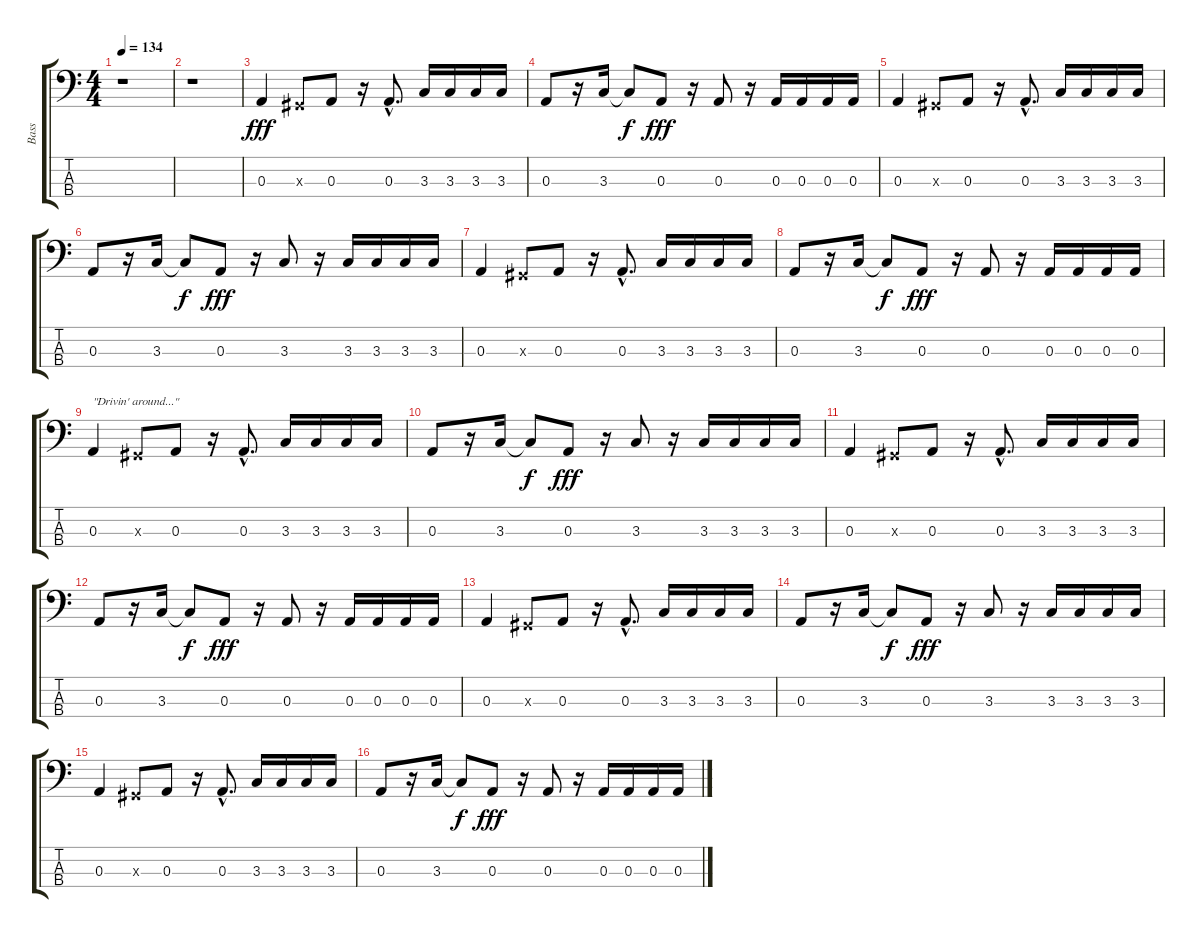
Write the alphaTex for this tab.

\track ("Bass" "Bass") {instrument electricbassfinger}
\staff {score tabs}
\tuning (G2 D2 A1 E1) {hide}
\ts (4 4)
\tempo 134
\clef f4
\ks c
r.1{dy fff instrument electricbassfinger} |
r.1 |
0.3.4 -1.3{x}.8 0.3.8 r.16 0.3{hac}.8{d} 3.3.16 3.3.16 3.3.16 3.3.16 |
0.3.8 r.16 3.3.16 3.3{t}.8{dy f} 0.3.8{dy fff} r.16 0.3.8 r.16 0.3.16 0.3.16 0.3.16 0.3.16 |
0.3.4 -1.3{x}.8 0.3.8 r.16 0.3{hac}.8{d} 3.3.16 3.3.16 3.3.16 3.3.16 |
0.3.8 r.16 3.3.16 3.3{t}.8{dy f} 0.3.8{dy fff} r.16 3.3.8 r.16 3.3.16 3.3.16 3.3.16 3.3.16 |
0.3.4 -1.3{x}.8 0.3.8 r.16 0.3{hac}.8{d} 3.3.16 3.3.16 3.3.16 3.3.16 |
0.3.8 r.16 3.3.16 3.3{t}.8{dy f} 0.3.8{dy fff} r.16 0.3.8 r.16 0.3.16 0.3.16 0.3.16 0.3.16 |
0.3.4{txt "\"Drivin' around...\""} -1.3{x}.8 0.3.8 r.16 0.3{hac}.8{d} 3.3.16 3.3.16 3.3.16 3.3.16 |
0.3.8 r.16 3.3.16 3.3{t}.8{dy f} 0.3.8{dy fff} r.16 3.3.8 r.16 3.3.16 3.3.16 3.3.16 3.3.16 |
0.3.4 -1.3{x}.8 0.3.8 r.16 0.3{hac}.8{d} 3.3.16 3.3.16 3.3.16 3.3.16 |
0.3.8 r.16 3.3.16 3.3{t}.8{dy f} 0.3.8{dy fff} r.16 0.3.8 r.16 0.3.16 0.3.16 0.3.16 0.3.16 |
0.3.4 -1.3{x}.8 0.3.8 r.16 0.3{hac}.8{d} 3.3.16 3.3.16 3.3.16 3.3.16 |
0.3.8 r.16 3.3.16 3.3{t}.8{dy f} 0.3.8{dy fff} r.16 3.3.8 r.16 3.3.16 3.3.16 3.3.16 3.3.16 |
0.3.4 -1.3{x}.8 0.3.8 r.16 0.3{hac}.8{d} 3.3.16 3.3.16 3.3.16 3.3.16 |
0.3.8 r.16 3.3.16 3.3{t}.8{dy f} 0.3.8{dy fff} r.16 0.3.8 r.16 0.3.16 0.3.16 0.3.16 0.3.16
